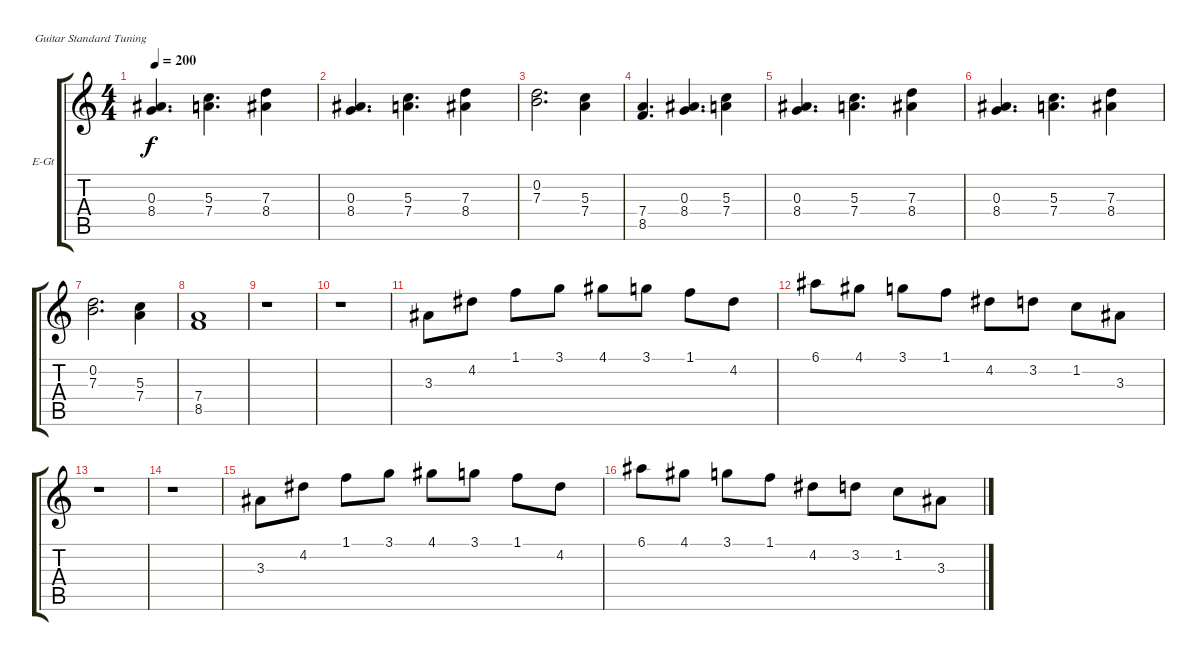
\bracketExtendMode groupsimilarinstruments
\firstSystemTrackNameOrientation horizontal
\otherSystemsTrackNameOrientation horizontal
\track ("Овердрайв" "E-Gt") {instrument overdrivenguitar}
\staff {score tabs}
\tuning (E4 B3 G3 D3 A2 E2)
\ts (4 4)
\tempo 200
\clef g2
\ks c
(0.3 8.4).4{d dy f} (5.3 7.4).4{d} (7.3 8.4).4 |
(0.3 8.4).4{d} (5.3 7.4).4{d} (7.3 8.4).4 |
(0.2 7.3).2{d} (5.3 7.4).4 |
(7.4 8.5).4{d} (0.3 8.4).4{d} (5.3 7.4).4 |
(0.3 8.4).4{d} (5.3 7.4).4{d} (7.3 8.4).4 |
(0.3 8.4).4{d} (5.3 7.4).4{d} (7.3 8.4).4 |
(0.2 7.3).2{d} (5.3 7.4).4 |
(7.4 8.5).1 |
r.1 |
r.1 |
3.3.8 4.2.8 1.1.8 3.1.8 4.1.8 3.1.8 1.1.8 4.2.8 |
6.1.8 4.1.8 3.1.8 1.1.8 4.2.8 3.2.8 1.2.8 3.3.8 |
r.1 |
r.1 |
3.3.8 4.2.8 1.1.8 3.1.8 4.1.8 3.1.8 1.1.8 4.2.8 |
6.1.8 4.1.8 3.1.8 1.1.8 4.2.8 3.2.8 1.2.8 3.3.8
